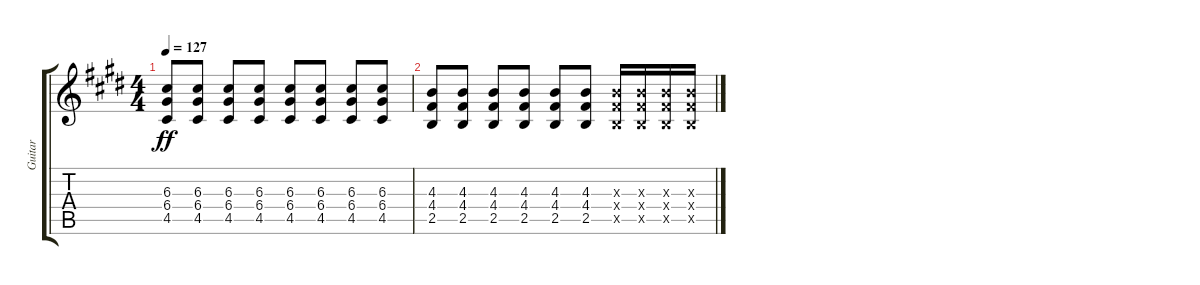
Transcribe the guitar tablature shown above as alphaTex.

\track ("Guitar" "Guitar") {instrument distortionguitar}
\staff {score tabs}
\tuning (E4 B3 G3 D3 A2 E2) {hide}
\ts (4 4)
\tempo 127
\clef g2
\ks e
(6.3 6.4 4.5).8{dy ff} (6.3 6.4 4.5).8 (6.3 6.4 4.5).8 (6.3 6.4 4.5).8 (6.3 6.4 4.5).8 (6.3 6.4 4.5).8 (6.3 6.4 4.5).8 (6.3 6.4 4.5).8 |
(4.3 4.4 2.5).8 (4.3 4.4 2.5).8 (4.3 4.4 2.5).8 (4.3 4.4 2.5).8 (4.3 4.4 2.5).8 (4.3 4.4 2.5).8 (4.3{x} 4.4{x} 2.5{x}).16 (4.3{x} 4.4{x} 2.5{x}).16 (4.3{x} 4.4{x} 2.5{x}).16 (4.3{x} 4.4{x} 2.5{x}).16
